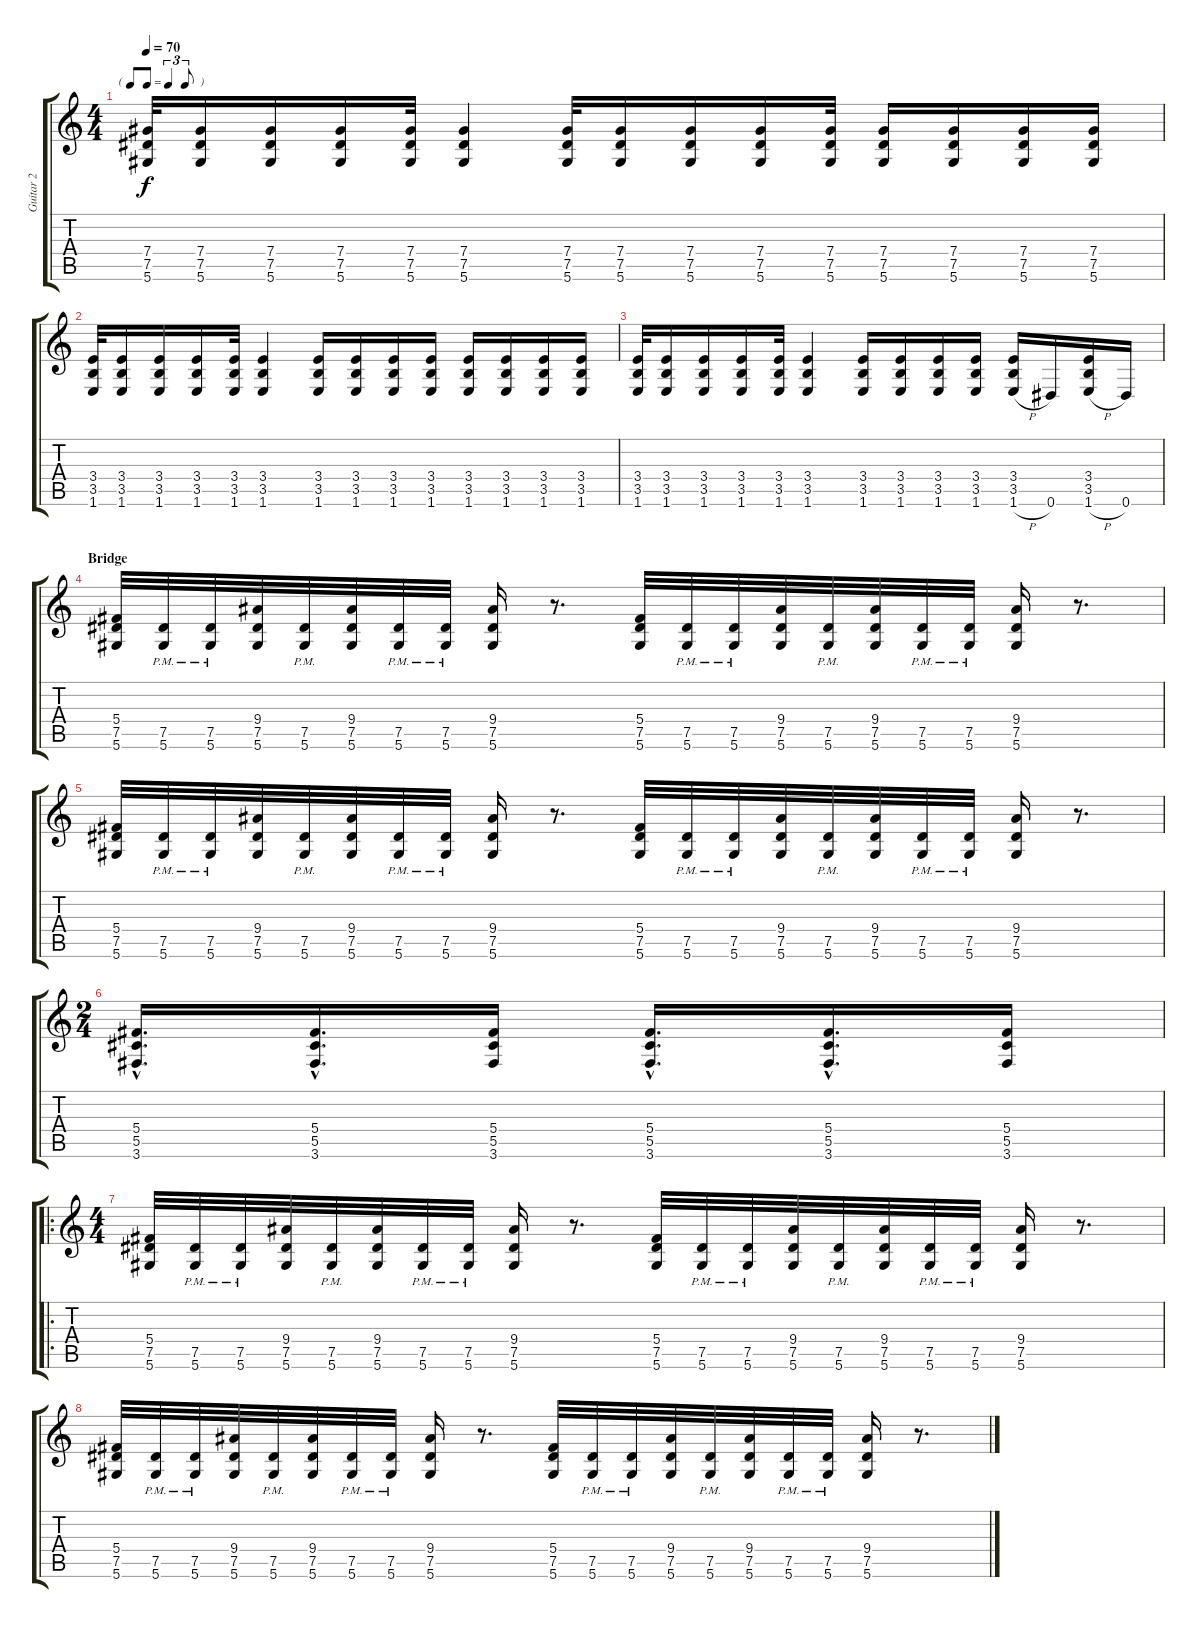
\track ("Guitar 2" "Guitar 2") {instrument distortionguitar}
\staff {score tabs}
\tuning (Eb4 Bb3 Gb3 Db3 Ab2 Eb2) {hide}
\ts (4 4)
\tf triplet8th
\tempo 70
\clef g2
\ks c
(7.4 7.5 5.6).32{dy f} (7.4 7.5 5.6).16 (7.4 7.5 5.6).16 (7.4 7.5 5.6).16 (7.4 7.5 5.6).32 (7.4 7.5 5.6).4 (7.4 7.5 5.6).32 (7.4 7.5 5.6).16 (7.4 7.5 5.6).16 (7.4 7.5 5.6).16 (7.4 7.5 5.6).32 (7.4 7.5 5.6).16 (7.4 7.5 5.6).16 (7.4 7.5 5.6).16 (7.4 7.5 5.6).16 |
(3.4 3.5 1.6).32 (3.4 3.5 1.6).16 (3.4 3.5 1.6).16 (3.4 3.5 1.6).16 (3.4 3.5 1.6).32 (3.4 3.5 1.6).4 (3.4 3.5 1.6).16 (3.4 3.5 1.6).16 (3.4 3.5 1.6).16 (3.4 3.5 1.6).16 (3.4 3.5 1.6).16 (3.4 3.5 1.6).16 (3.4 3.5 1.6).16 (3.4 3.5 1.6).16 |
(3.4 3.5 1.6).32 (3.4 3.5 1.6).16 (3.4 3.5 1.6).16 (3.4 3.5 1.6).16 (3.4 3.5 1.6).32 (3.4 3.5 1.6).4 (3.4 3.5 1.6).16 (3.4 3.5 1.6).16 (3.4 3.5 1.6).16 (3.4 3.5 1.6).16 (3.4 3.5 1.6{h}).16 0.6.16 (3.4 3.5 1.6{h}).16 0.6.16 |
\section ("" "Bridge")
(5.4 7.5 5.6).32 (7.5{pm} 5.6).32 (7.5{pm} 5.6).32 (9.4 7.5 5.6).32 (7.5{pm} 5.6).32 (9.4 7.5 5.6).32 (7.5{pm} 5.6).32 (7.5{pm} 5.6).32 (9.4 7.5 5.6).16 r.8{d} (5.4 7.5 5.6).32 (7.5{pm} 5.6).32 (7.5{pm} 5.6).32 (9.4 7.5 5.6).32 (7.5{pm} 5.6).32 (9.4 7.5 5.6).32 (7.5{pm} 5.6).32 (7.5{pm} 5.6).32 (9.4 7.5 5.6).16 r.8{d} |
(5.4 7.5 5.6).32 (7.5{pm} 5.6).32 (7.5{pm} 5.6).32 (9.4 7.5 5.6).32 (7.5{pm} 5.6).32 (9.4 7.5 5.6).32 (7.5{pm} 5.6).32 (7.5{pm} 5.6).32 (9.4 7.5 5.6).16 r.8{d} (5.4 7.5 5.6).32 (7.5{pm} 5.6).32 (7.5{pm} 5.6).32 (9.4 7.5 5.6).32 (7.5{pm} 5.6).32 (9.4 7.5 5.6).32 (7.5{pm} 5.6).32 (7.5{pm} 5.6).32 (9.4 7.5 5.6).16 r.8{d} |
\ts (2 4)
(5.4{hac} 5.5{hac} 3.6{hac}).16{d} (5.4{hac} 5.5{hac} 3.6{hac}).16{d} (5.4 5.5 3.6).16 (5.4{hac} 5.5{hac} 3.6{hac}).16{d} (5.4{hac} 5.5{hac} 3.6{hac}).16{d} (5.4 5.5 3.6).16 |
\ro
\ts (4 4)
\section ("" "")
(5.4 7.5 5.6).32 (7.5{pm} 5.6).32 (7.5{pm} 5.6).32 (9.4 7.5 5.6).32 (7.5{pm} 5.6).32 (9.4 7.5 5.6).32 (7.5{pm} 5.6).32 (7.5{pm} 5.6).32 (9.4 7.5 5.6).16 r.8{d} (5.4 7.5 5.6).32 (7.5{pm} 5.6).32 (7.5{pm} 5.6).32 (9.4 7.5 5.6).32 (7.5{pm} 5.6).32 (9.4 7.5 5.6).32 (7.5{pm} 5.6).32 (7.5{pm} 5.6).32 (9.4 7.5 5.6).16 r.8{d} |
(5.4 7.5 5.6).32 (7.5{pm} 5.6).32 (7.5{pm} 5.6).32 (9.4 7.5 5.6).32 (7.5{pm} 5.6).32 (9.4 7.5 5.6).32 (7.5{pm} 5.6).32 (7.5{pm} 5.6).32 (9.4 7.5 5.6).16 r.8{d} (5.4 7.5 5.6).32 (7.5{pm} 5.6).32 (7.5{pm} 5.6).32 (9.4 7.5 5.6).32 (7.5{pm} 5.6).32 (9.4 7.5 5.6).32 (7.5{pm} 5.6).32 (7.5{pm} 5.6).32 (9.4 7.5 5.6).16 r.8{d}
